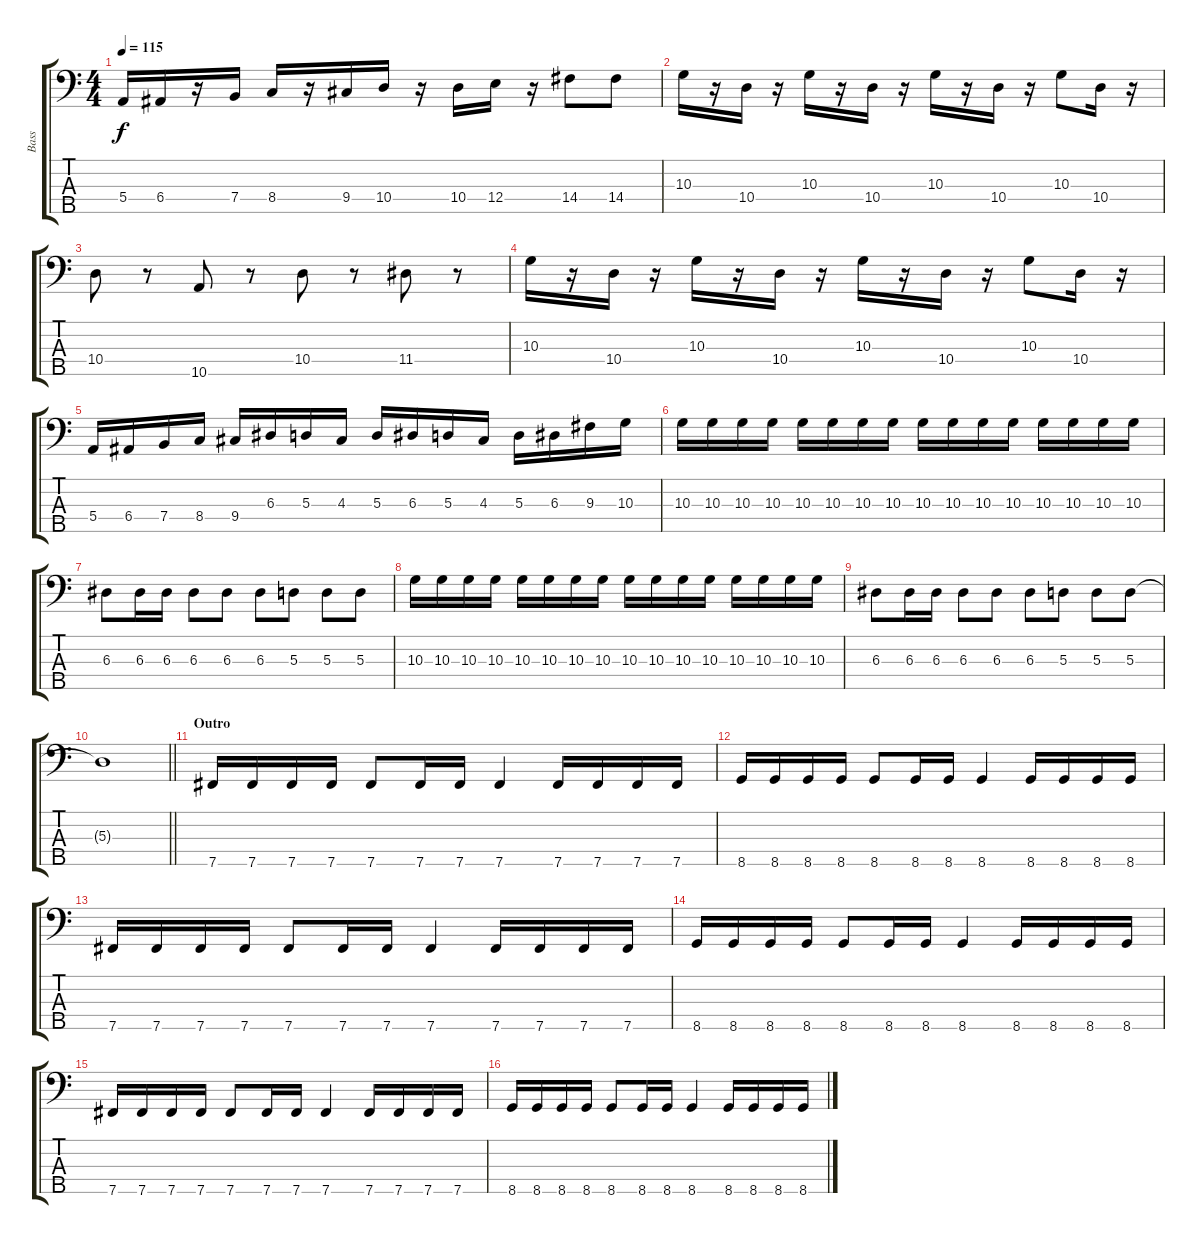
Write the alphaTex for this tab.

\track ("Bass" "Bass") {instrument electricbassfinger}
\staff {score tabs}
\tuning (G2 D2 A1 E1 B0) {hide}
\ts (4 4)
\tempo 115
\clef f4
\ks c
5.4.16{dy f} 6.4.16 r.16 7.4.16 8.4.16 r.16 9.4.16 10.4.16 r.16 10.4.16 12.4.16 r.16 14.4.8 14.4.8 |
10.3.16 r.16 10.4.16 r.16 10.3.16 r.16 10.4.16 r.16 10.3.16 r.16 10.4.16 r.16 10.3.8 10.4.16 r.16 |
10.4.8 r.8 10.5.8 r.8 10.4.8 r.8 11.4.8 r.8 |
10.3.16 r.16 10.4.16 r.16 10.3.16 r.16 10.4.16 r.16 10.3.16 r.16 10.4.16 r.16 10.3.8 10.4.16 r.16 |
5.4.16 6.4.16 7.4.16 8.4.16 9.4.16 6.3.16 5.3.16 4.3.16 5.3.16 6.3.16 5.3.16 4.3.16 5.3.16 6.3.16 9.3.16 10.3.16 |
10.3.16 10.3.16 10.3.16 10.3.16 10.3.16 10.3.16 10.3.16 10.3.16 10.3.16 10.3.16 10.3.16 10.3.16 10.3.16 10.3.16 10.3.16 10.3.16 |
6.3.8 6.3.16 6.3.16 6.3.8 6.3.8 6.3.8 5.3.8 5.3.8 5.3.8 |
10.3.16 10.3.16 10.3.16 10.3.16 10.3.16 10.3.16 10.3.16 10.3.16 10.3.16 10.3.16 10.3.16 10.3.16 10.3.16 10.3.16 10.3.16 10.3.16 |
6.3.8 6.3.16 6.3.16 6.3.8 6.3.8 6.3.8 5.3.8 5.3.8 5.3.8 |
\barLineRight lightlight
5.3{t}.1 |
\section ("" "Outro")
7.5.16 7.5.16 7.5.16 7.5.16 7.5.8 7.5.16 7.5.16 7.5.4 7.5.16 7.5.16 7.5.16 7.5.16 |
8.5.16 8.5.16 8.5.16 8.5.16 8.5.8 8.5.16 8.5.16 8.5.4 8.5.16 8.5.16 8.5.16 8.5.16 |
7.5.16 7.5.16 7.5.16 7.5.16 7.5.8 7.5.16 7.5.16 7.5.4 7.5.16 7.5.16 7.5.16 7.5.16 |
8.5.16 8.5.16 8.5.16 8.5.16 8.5.8 8.5.16 8.5.16 8.5.4 8.5.16 8.5.16 8.5.16 8.5.16 |
7.5.16 7.5.16 7.5.16 7.5.16 7.5.8 7.5.16 7.5.16 7.5.4 7.5.16 7.5.16 7.5.16 7.5.16 |
8.5.16 8.5.16 8.5.16 8.5.16 8.5.8 8.5.16 8.5.16 8.5.4 8.5.16 8.5.16 8.5.16 8.5.16
